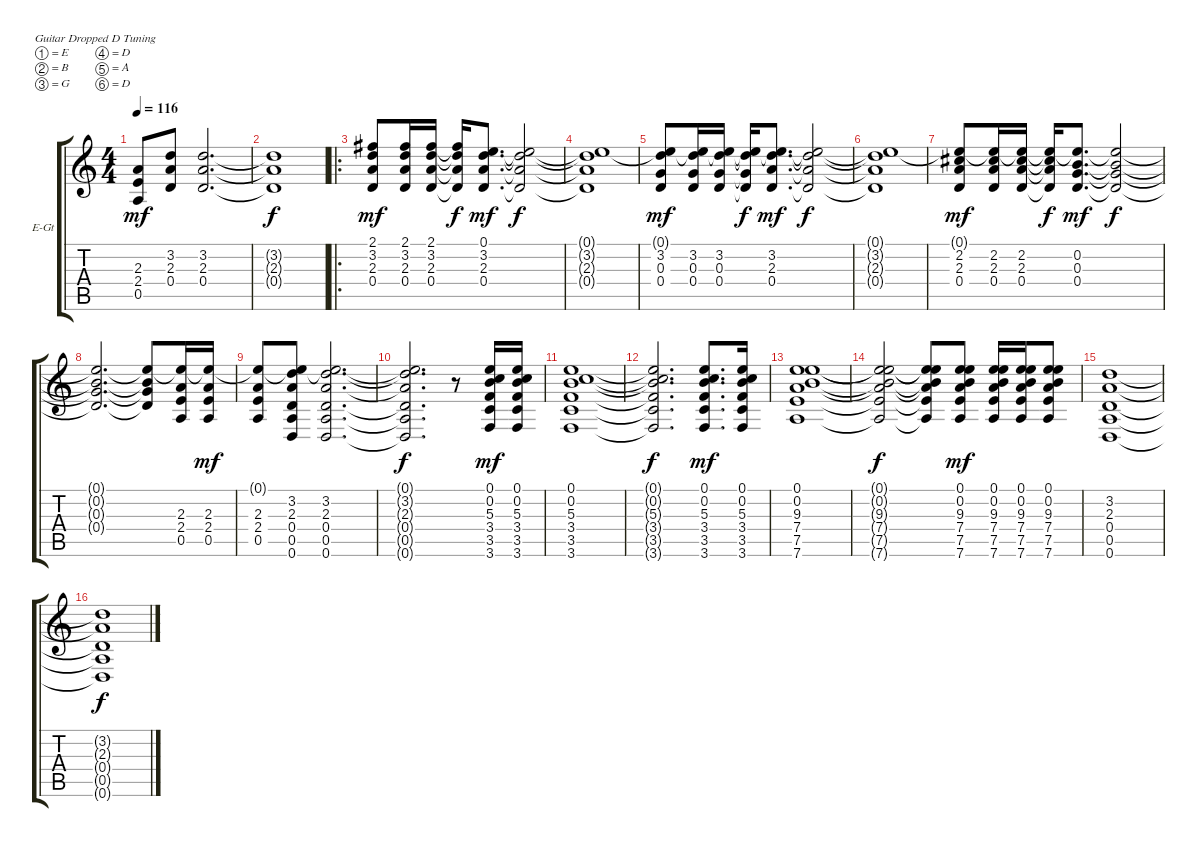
\bracketExtendMode groupsimilarinstruments
\firstSystemTrackNameOrientation horizontal
\otherSystemsTrackNameOrientation horizontal
\track ("Guitar 4" "E-Gt") {instrument overdrivenguitar}
\staff {score tabs}
\tuning (E4 B3 G3 D3 A2 D2)
\ts (4 4)
\tempo 116
\clef g2
\ks c
(2.3 2.4 0.5).8{dy mf} (3.2 2.3 0.4).8 (3.2 2.3 0.4).2{d} |
(3.2{t} 2.3{t} 0.4{t}).1{dy f} |
\ro
(2.1 3.2 2.3 0.4).8{dy mf} (2.1 3.2 2.3 0.4).16 (2.1 3.2 2.3 0.4).16 (2.1{t} 3.2{t} 2.3{t} 0.4{t}).16{dy f} (0.1 3.2 2.3 0.4).8{d dy mf} (0.1{t} 3.2{t} 2.3{t} 0.4{t}).2{dy f} |
(0.1{t} 3.2{t} 2.3{t} 0.4{t}).1 |
(3.2 0.3 0.4 0.1{t}).8{dy mf} (3.2 0.3 0.4 0.1{t}).16 (3.2 0.3 0.4 0.1{t}).16 (3.2{t} 0.3{t} 0.4{t} 0.1{t}).16{dy f} (3.2 2.3 0.4 0.1{t}).8{d dy mf} (3.2{t} 2.3{t} 0.4{t} 0.1{t}).2{dy f} |
(3.2{t} 2.3{t} 0.4{t} 0.1{t}).1 |
(2.2 2.3 0.4 0.1{t}).8{dy mf} (2.2 2.3 0.4 0.1{t}).16 (2.2 2.3 0.4 0.1{t}).16 (2.2{t} 2.3{t} 0.4{t} 0.1{t}).16{dy f} (0.2 0.3 0.4 0.1{t}).8{d dy mf} (0.2{t} 0.3{t} 0.4{t} 0.1{t}).2{dy f} |
(0.2{t} 0.3{t} 0.4{t} 0.1{t}).2{d} (0.2{t} 0.3{t} 0.4{t} 0.1{t}).8 (2.3 2.4 0.5 0.1{t}).16 (2.3 2.4 0.5 0.1{t}).16{dy mf} |
(2.3 2.4 0.5 0.1{t}).8 (3.2 2.3 0.4 0.5 0.6 0.1{t}).8 (3.2 2.3 0.4 0.5 0.6 0.1{t}).2{d} |
(0.1{t} 3.2{t} 2.3{t} 0.4{t} 0.5{t} 0.6{t}).2{d dy f} r.8 (0.1 0.2 5.3 3.4 3.5 3.6).16{dy mf} (0.1 0.2 5.3 3.4 3.5 3.6).16 |
(0.1 0.2 5.3 3.4 3.5 3.6).1 |
(0.1{t} 0.2{t} 5.3{t} 3.4{t} 3.5{t} 3.6{t}).2{d dy f} (0.1 0.2 5.3 3.4 3.5 3.6).8{d dy mf} (0.1 0.2 5.3 3.4 3.5 3.6).16 |
(0.1 0.2 9.3 7.4 7.5 7.6).1 |
(0.1{t} 0.2{t} 9.3{t} 7.4{t} 7.5{t} 7.6{t}).2{dy f} (0.1{t} 0.2{t} 9.3{t} 7.4{t} 7.5{t} 7.6{t}).8 (0.1 0.2 9.3 7.4 7.5 7.6).8{dy mf} (0.1 0.2 9.3 7.4 7.5 7.6).16 (0.1 0.2 9.3 7.4 7.5 7.6).16 (0.1 0.2 9.3 7.4 7.5 7.6).8 |
(3.2 2.3 0.4 0.5 0.6).1 |
(3.2{t} 2.3{t} 0.4{t} 0.5{t} 0.6{t}).1{dy f}
